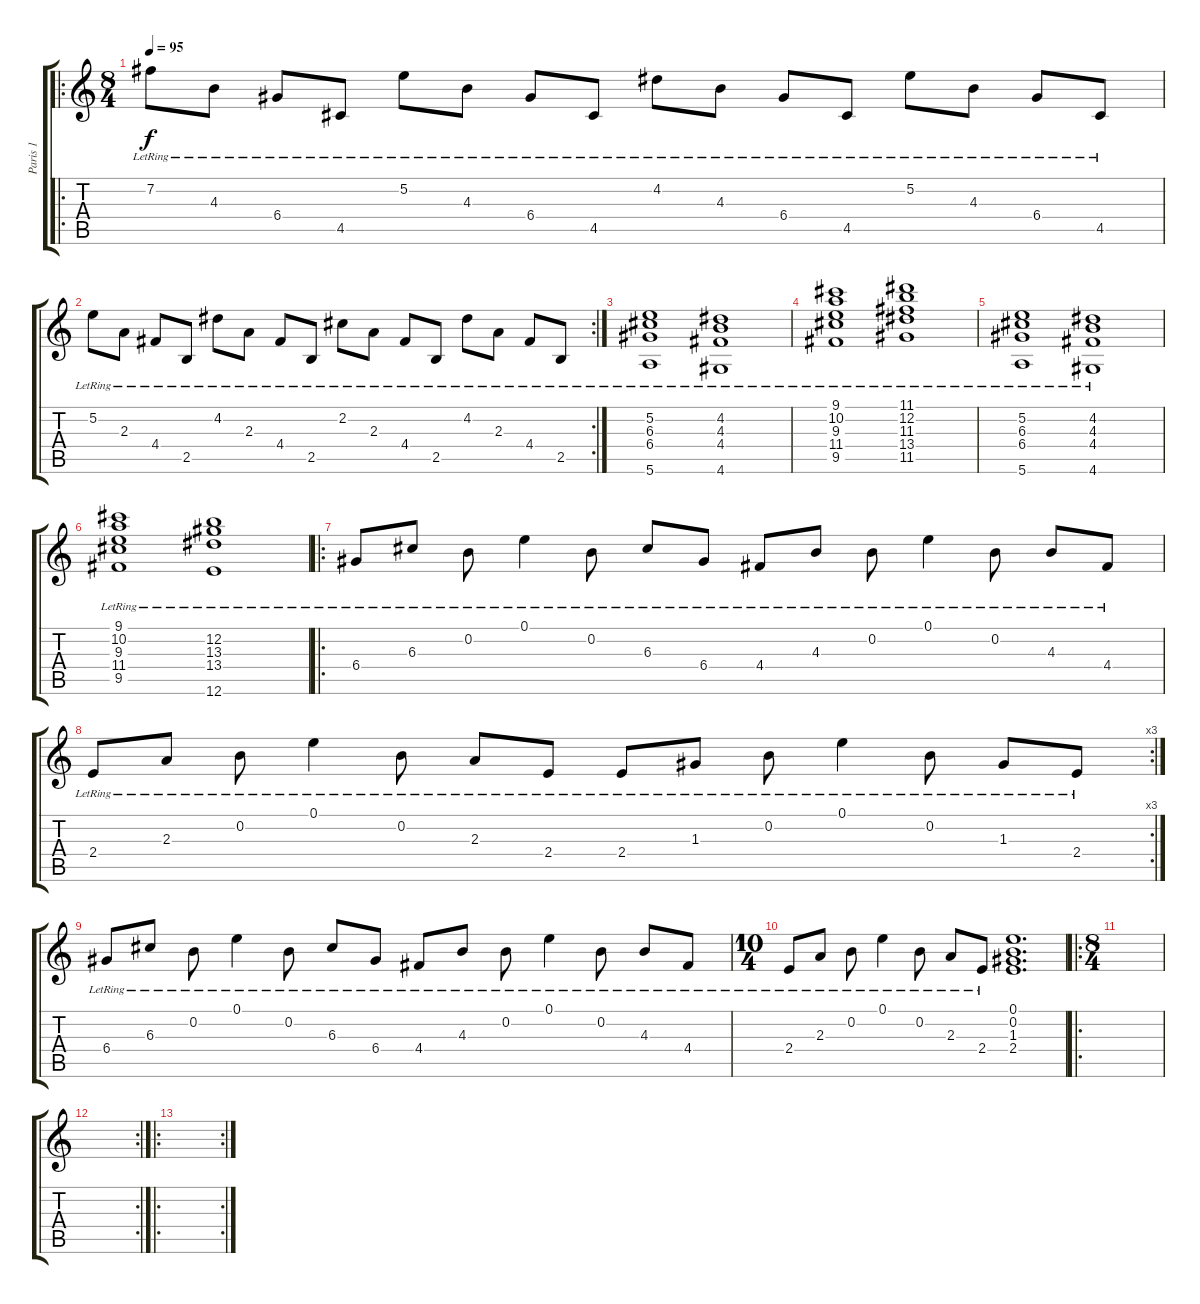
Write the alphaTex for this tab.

\track ("Paris 1" "Paris 1") {instrument acousticguitarsteel}
\staff {score tabs}
\tuning (E4 B3 G3 D3 A2 E2) {hide}
\ro
\ts (8 4)
\tempo 95
\clef g2
\ks c
7.2{lr}.8{dy f} 4.3{lr}.8 6.4{lr}.8 4.5{lr}.8 5.2{lr}.8 4.3{lr}.8 6.4{lr}.8 4.5{lr}.8 4.2{lr}.8 4.3{lr}.8 6.4{lr}.8 4.5{lr}.8 5.2{lr}.8 4.3{lr}.8 6.4{lr}.8 4.5{lr}.8 |
\rc 2
5.2{lr}.8 2.3{lr}.8 4.4{lr}.8 2.5{lr}.8 4.2{lr}.8 2.3{lr}.8 4.4{lr}.8 2.5{lr}.8 2.2{lr}.8 2.3{lr}.8 4.4{lr}.8 2.5{lr}.8 4.2{lr}.8 2.3{lr}.8 4.4{lr}.8 2.5{lr}.8 |
(5.2{lr} 6.3{lr} 6.4{lr} 5.6{lr}).1 (4.2{lr} 4.3{lr} 4.4{lr} 4.6{lr}).1 |
(9.1{lr} 10.2{lr} 9.3{lr} 11.4{lr} 9.5{lr}).1 (11.1{lr} 12.2{lr} 11.3{lr} 13.4{lr} 11.5{lr}).1 |
(5.2{lr} 6.3{lr} 6.4{lr} 5.6{lr}).1 (4.2{lr} 4.3{lr} 4.4{lr} 4.6{lr}).1 |
(9.1{lr} 10.2{lr} 9.3{lr} 11.4{lr} 9.5{lr}).1 (12.2{lr} 13.3{lr} 13.4{lr} 12.6{lr}).1 |
\ro
6.4{lr}.8 6.3{lr}.8 0.2{lr}.8 0.1{lr}.4 0.2{lr}.8 6.3{lr}.8 6.4{lr}.8 4.4{lr}.8 4.3{lr}.8 0.2{lr}.8 0.1{lr}.4 0.2{lr}.8 4.3{lr}.8 4.4{lr}.8 |
\rc 3
2.4{lr}.8 2.3{lr}.8 0.2{lr}.8 0.1{lr}.4 0.2{lr}.8 2.3{lr}.8 2.4{lr}.8 2.4{lr}.8 1.3{lr}.8 0.2{lr}.8 0.1{lr}.4 0.2{lr}.8 1.3{lr}.8 2.4{lr}.8 |
6.4{lr}.8 6.3{lr}.8 0.2{lr}.8 0.1{lr}.4 0.2{lr}.8 6.3{lr}.8 6.4{lr}.8 4.4{lr}.8 4.3{lr}.8 0.2{lr}.8 0.1{lr}.4 0.2{lr}.8 4.3{lr}.8 4.4{lr}.8 |
\ts (10 4)
2.4{lr}.8 2.3{lr}.8 0.2{lr}.8 0.1{lr}.4 0.2{lr}.8 2.3{lr}.8 2.4{lr}.8 (0.1 0.2 1.3 2.4).1{d volume 0} |
\ro
\ts (8 4)
|
\rc 2
|
\ro
\rc 2
